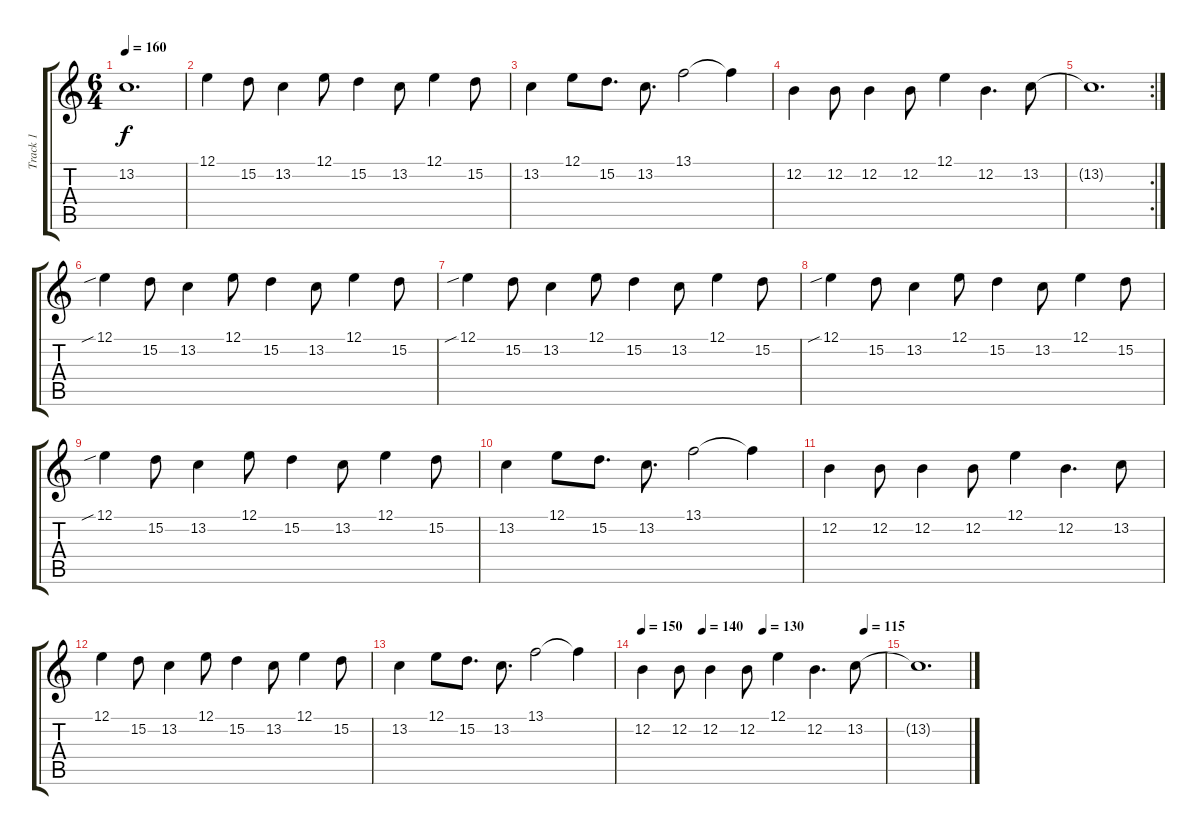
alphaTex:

\track ("Track 1" "Track 1") {instrument acousticgrandpiano}
\staff {score tabs}
\tuning (E4 B3 G3 D3 A2 E2) {hide}
\ts (6 4)
\tempo 160
\clef g2
\ks c
13.2{t}.1{d dy f} |
12.1.4 15.2.8 13.2.4 12.1.8 15.2.4 13.2.8 12.1.4 15.2.8 |
13.2.4 12.1.8 15.2.8{d} 13.2.8{d} 13.1.2 13.1{t}.4 |
12.2.4 12.2.8 12.2.4 12.2.8 12.1.4 12.2.4{d} 13.2.8 |
\rc 2
13.2{t}.1{d} |
12.1{sib}.4 15.2.8 13.2.4 12.1.8 15.2.4 13.2.8 12.1.4 15.2.8 |
12.1{sib}.4 15.2.8 13.2.4 12.1.8 15.2.4 13.2.8 12.1.4 15.2.8 |
12.1{sib}.4 15.2.8 13.2.4 12.1.8 15.2.4 13.2.8 12.1.4 15.2.8 |
12.1{sib}.4 15.2.8 13.2.4 12.1.8 15.2.4 13.2.8 12.1.4 15.2.8 |
13.2.4 12.1.8 15.2.8{d} 13.2.8{d} 13.1.2 13.1{t}.4 |
12.2.4 12.2.8 12.2.4 12.2.8 12.1.4 12.2.4{d} 13.2.8 |
12.1.4 15.2.8 13.2.4 12.1.8 15.2.4 13.2.8 12.1.4 15.2.8 |
13.2.4 12.1.8 15.2.8{d} 13.2.8{d} 13.1.2 13.1{t}.4 |
\tempo 150
\tempo (140 0.25)
\tempo (130 0.5)
\tempo (115 0.9166666666666666)
12.2.4 12.2.8 12.2.4 12.2.8 12.1.4 12.2.4{d} 13.2.8 |
13.2{t}.1{d}
